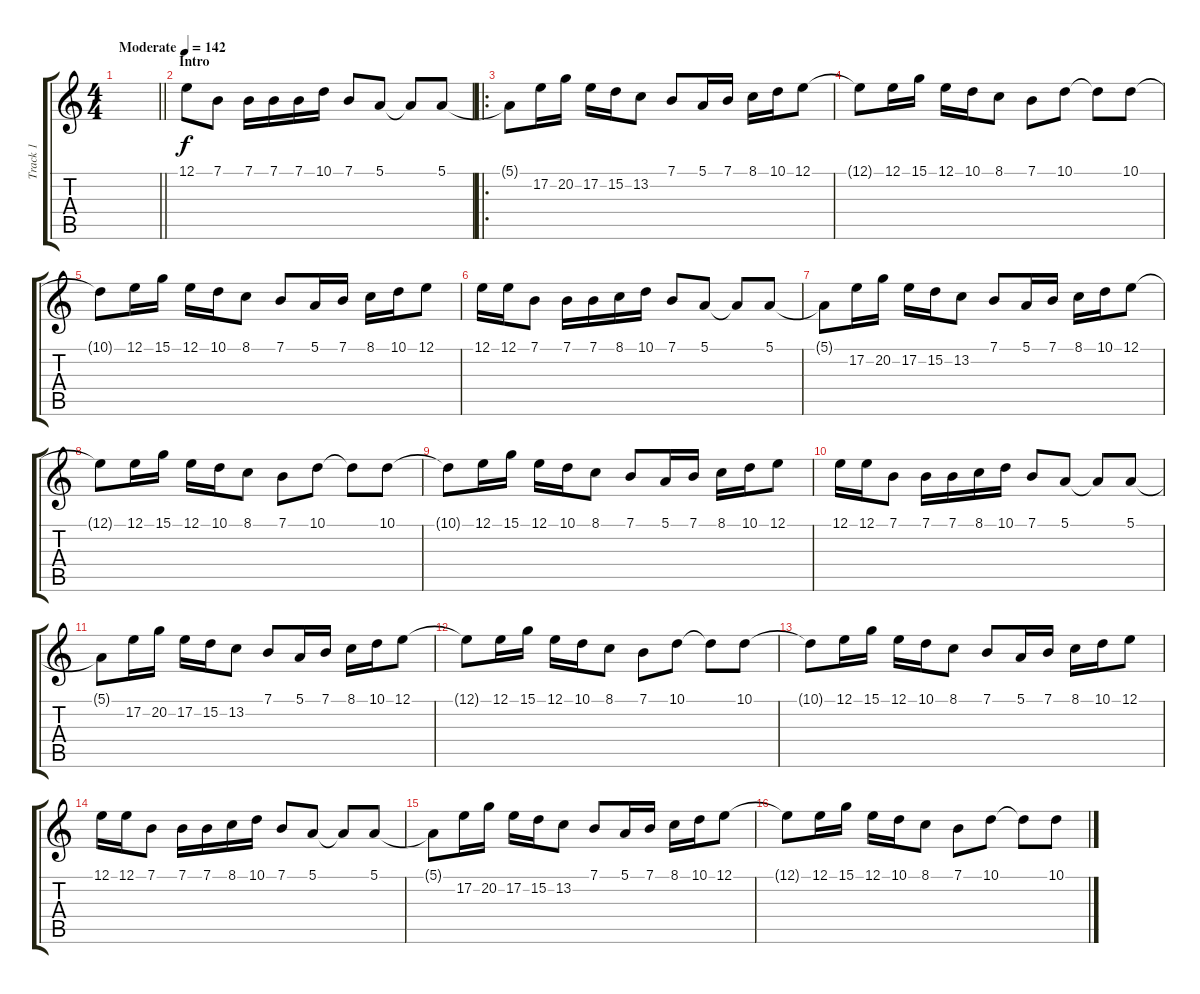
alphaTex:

\track ("Track 1" "Track 1") {instrument accordion}
\staff {score tabs}
\tuning (E4 B3 G3 D3 A2 E2) {hide}
\ts (4 4)
\tempo (142 "Moderate")
\clef g2
\barLineRight lightlight
\ks c
|
\section ("" "Intro")
12.1.8 7.1.8 7.1.16 7.1.16 7.1.16 10.1.16 7.1.8 5.1.8 5.1{t}.8 5.1.8 |
\ro
5.1{t}.8 17.2.16 20.2.16 17.2.16 15.2.16 13.2.8 7.1.8 5.1.16 7.1.16 8.1.16 10.1.16 12.1.8 |
12.1{t}.8 12.1.16 15.1.16 12.1.16 10.1.16 8.1.8 7.1.8 10.1.8 10.1{t}.8 10.1.8 |
10.1{t}.8 12.1.16 15.1.16 12.1.16 10.1.16 8.1.8 7.1.8 5.1.16 7.1.16 8.1.16 10.1.16 12.1.8 |
12.1.16 12.1.16 7.1.8 7.1.16 7.1.16 8.1.16 10.1.16 7.1.8 5.1.8 5.1{t}.8 5.1.8 |
5.1{t}.8 17.2.16 20.2.16 17.2.16 15.2.16 13.2.8 7.1.8 5.1.16 7.1.16 8.1.16 10.1.16 12.1.8 |
12.1{t}.8 12.1.16 15.1.16 12.1.16 10.1.16 8.1.8 7.1.8 10.1.8 10.1{t}.8 10.1.8 |
10.1{t}.8 12.1.16 15.1.16 12.1.16 10.1.16 8.1.8 7.1.8 5.1.16 7.1.16 8.1.16 10.1.16 12.1.8 |
12.1.16 12.1.16 7.1.8 7.1.16 7.1.16 8.1.16 10.1.16 7.1.8 5.1.8 5.1{t}.8 5.1.8 |
5.1{t}.8 17.2.16 20.2.16 17.2.16 15.2.16 13.2.8 7.1.8 5.1.16 7.1.16 8.1.16 10.1.16 12.1.8 |
12.1{t}.8 12.1.16 15.1.16 12.1.16 10.1.16 8.1.8 7.1.8 10.1.8 10.1{t}.8 10.1.8 |
10.1{t}.8 12.1.16 15.1.16 12.1.16 10.1.16 8.1.8 7.1.8 5.1.16 7.1.16 8.1.16 10.1.16 12.1.8 |
12.1.16 12.1.16 7.1.8 7.1.16 7.1.16 8.1.16 10.1.16 7.1.8 5.1.8 5.1{t}.8 5.1.8 |
5.1{t}.8 17.2.16 20.2.16 17.2.16 15.2.16 13.2.8 7.1.8 5.1.16 7.1.16 8.1.16 10.1.16 12.1.8 |
12.1{t}.8 12.1.16 15.1.16 12.1.16 10.1.16 8.1.8 7.1.8 10.1.8 10.1{t}.8 10.1.8
